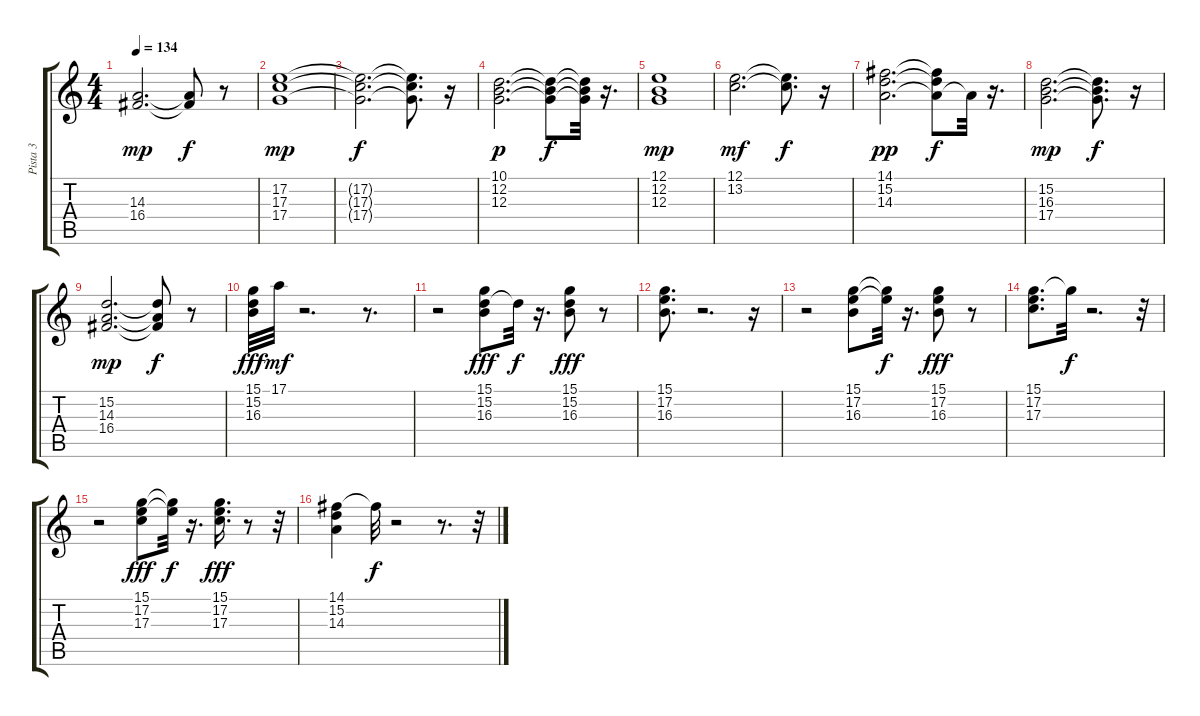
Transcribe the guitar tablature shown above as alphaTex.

\track ("Pista 3" "Pista 3") {instrument percussiveorgan}
\staff {score tabs}
\tuning (E4 B3 G3 D3 A2 E2) {hide}
\ts (4 4)
\tempo 134
\clef g2
\ks c
(14.3 16.4).2{d dy mp} (14.3{t} 16.4{t}).8{dy f} r.8 |
(17.2 17.3 17.4).1{dy mp} |
(17.2{t} 17.3{t} 17.4{t}).2{d dy f} (17.2{t} 17.3{t} 17.4{t}).8{d} r.16 |
(10.1 12.2 12.3).2{d dy p} (10.1{t} 12.2{t} 12.3{t}).8{dy f} (10.1{t} 12.2{t} 12.3{t}).32 r.16{d} |
(12.1 12.2 12.3).1{dy mp} |
(12.1 13.2).2{d dy mf} (12.1{t} 13.2{t}).8{d dy f} r.16 |
(14.1 15.2 14.3).2{d dy pp} (14.1{t} 15.2{t} 14.3{t}).8{dy f} 14.3{t}.32 r.16{d} |
(15.2 16.3 17.4).2{d dy mp} (15.2{t} 16.3{t} 17.4{t}).8{d dy f} r.16 |
(15.2 14.3 16.4).2{d dy mp} (15.2{t} 14.3{t} 16.4{t}).8{dy f} r.8 |
(15.1 15.2 16.3).32{dy fff} 17.1.32{dy mf} r.2{d} r.8{d} |
r.2 (15.1 15.2 16.3).8{dy fff} 15.2{t}.32{dy f} r.16{d} (15.1 15.2 16.3).8{dy fff} r.8 |
(15.1 17.2 16.3).8{d} r.2{d} r.16 |
r.2 (15.1 17.2 16.3).8 (15.1{t} 17.2{t}).32{dy f} r.16{d} (15.1 17.2 16.3).8{dy fff} r.8 |
(15.1 17.2 17.3).8{d} 15.1{t}.32{dy f} r.2{d} r.32 |
r.2 (15.1 17.2 17.3).8{dy fff} (15.1{t} 17.2{t}).32{dy f} r.16{d} (15.1 17.2 17.3).16{d dy fff} r.8 r.32 |
(14.1 15.2 14.3).4 14.1{t}.32{dy f} r.2 r.8{d} r.32
